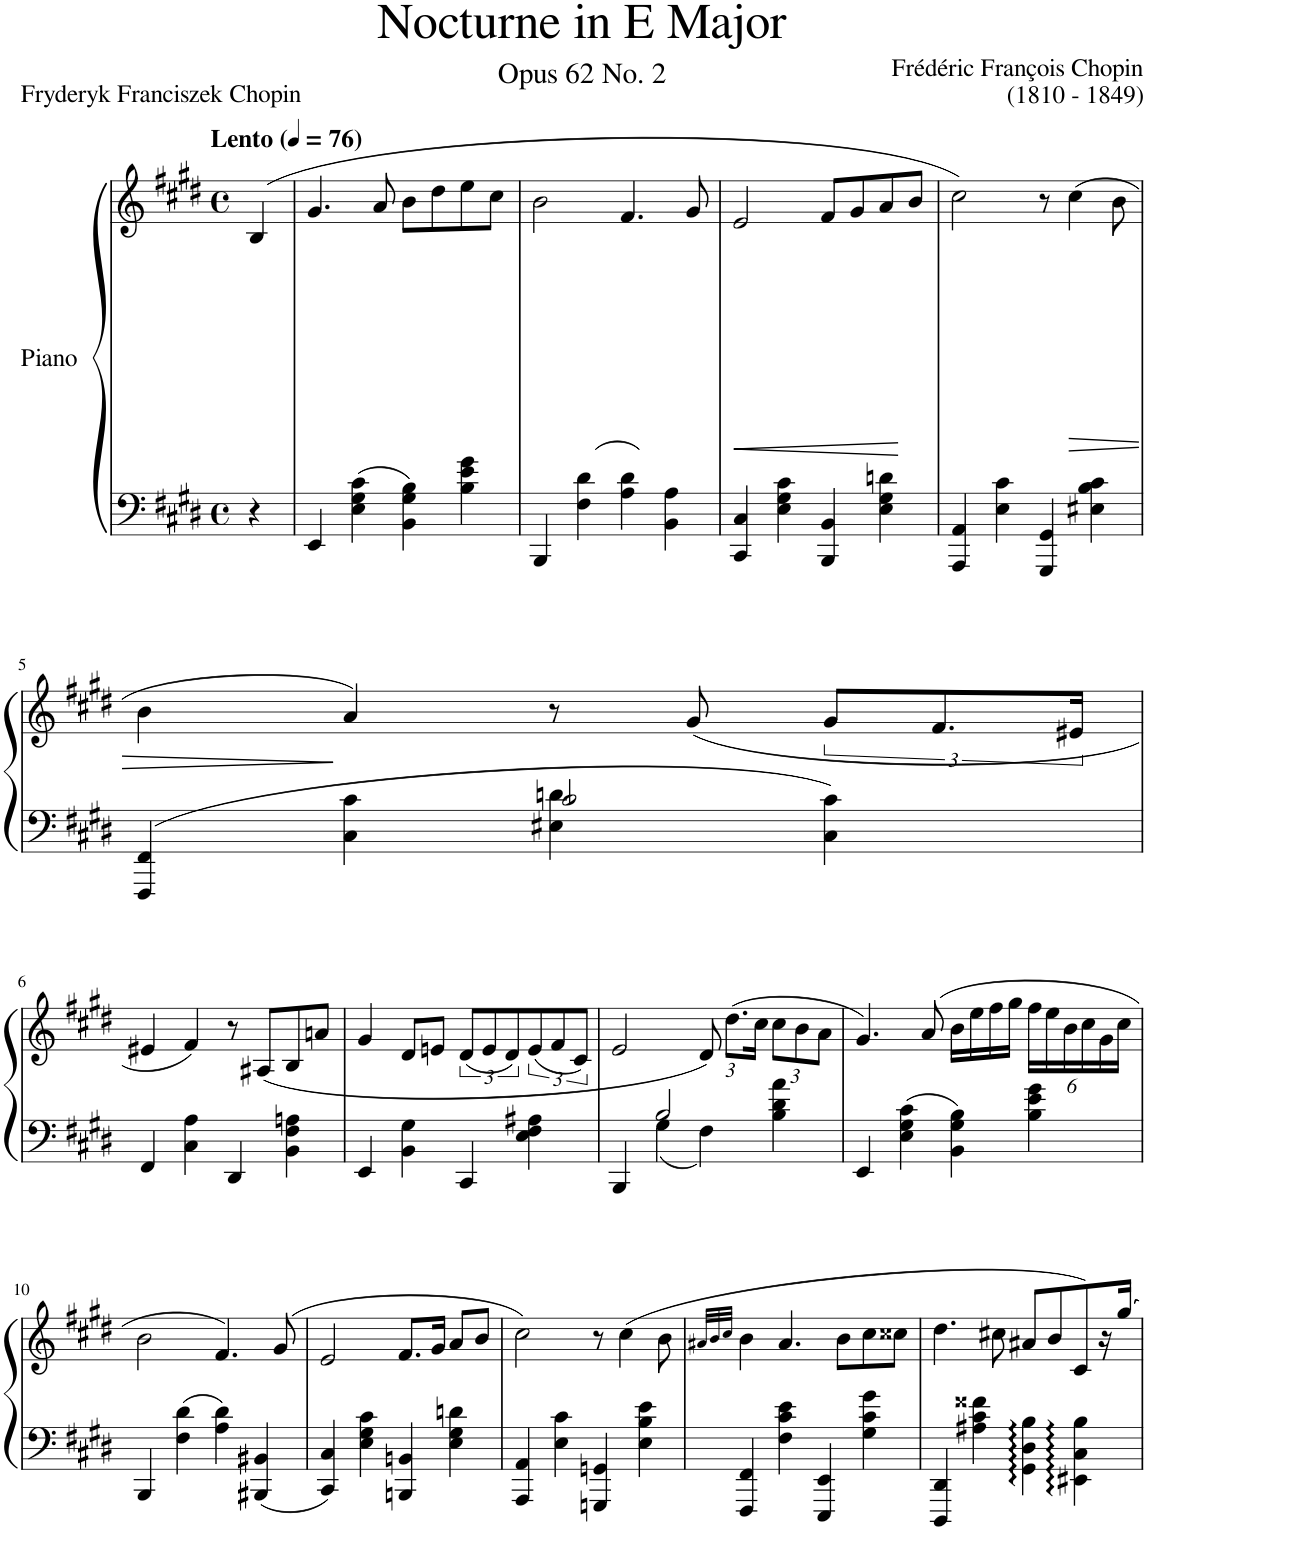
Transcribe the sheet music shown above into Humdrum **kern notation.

**kern	**kern	**dynam
*part1	*part1	*part1
*staff2	*staff1	*staff1/2
*I"Piano	*	*
*I'Pno	*	*
*clefF4	*clefG2	*
*k[f#c#g#d#]	*k[f#c#g#d#]	*
*M4/4	*M4/4	*
*met(c)	*met(c)	*
*MM76	*MM76	*
=	=	=
!	!LO:TX:a:B:t=Lento	!
4r	(4B/	.
=1	=1	=1
4EE/	4.g#/	.
4E\ 4G#\ 4c#\	.	.
.	8a/	.
4BB\ 4G#\ 4B\	8b\L	.
.	8dd#\	.
4B\ 4e\ 4g#\	8ee\	.
.	8cc#\J	.
=2	=2	=2
4BBB/	2b\	.
4F#\ 4d#\	.	.
4A\ 4d#\	4.f#/	.
4BB\ 4A\	.	.
.	8g#/	.
=3	=3	=3
!	!	!LO:HP:b
4CC#/ 4C#/	2e/	<
4E\ 4G#\ 4c#\	.	.
4BBB/ 4BB/	8f#/L	.
.	8g#/	.
4E\ 4G#\ 4dn\	8a/	.
.	8b/J	[
=4	=4	=4
4AAA/ 4AA/	2cc#\)	.
4E\ 4c#\	.	.
4GGG#/ 4GG#/	8r	.
!	!	!LO:HP:b
.	(4cc#\	>
4E#X\ 4B\ 4c#\	.	.
.	8b\	.
!!LO:LB:g=z
=5	=5	=5
*^	*	*
4FFF#/ 4FF#/	2ryy	4b\	.
4C#\ 4c#\	.	4a/)	]
4E#X\ 4dn\	2B/	8r	.
.	.	(8g#/	.
4C#\ 4c#\	.	12g#/L	.
.	.	12.f#/	.
.	.	24e#X/Jk	.
*v	*v	*	*
!!LO:LB:g=z
=6	=6	=6
4FF#/	4e#X/	.
4C#\ 4A\	4f#/)	.
4DD#/	8r	.
.	(8A#X/L	.
4BB\ 4F#\ 4An\	8B/	.
.	8an/J	.
=7	=7	=7
4EE/	4g#/	.
4BB\ 4G#\	8d#/L	.
.	8en/J	.
4CC#/	(12d#/L	.
.	12e/	.
.	12d#/)	.
4E\ 4F#\ 4A#X\	(12e/	.
.	12f#/	.
.	12c#/J)	.
=8	=8	=8
*^	*	*
4BBB/	4ryy	2e/	.
2B/	4G#\	.	.
*	*	*Xbrackettup	*
.	4F#\	12d#/)	.
.	.	(12.dd#\L	.
.	.	24cc#\Jk	.
4B\ 4d#\ 4a\	4ryy	12cc#\L	.
.	.	12b\	.
.	.	12a\J	.
*v	*v	*	*
=9	=9	=9
4EE/	4.g#/)	.
4E\ 4G#\ 4c#\	.	.
.	(8a/	.
4BB\ 4G#\ 4B\	16b\LL	.
.	16ee\	.
.	16ff#\	.
.	16gg#\JJ	.
4B\ 4e\ 4g#\	24ff#\LL	.
.	24ee\	.
.	24b\	.
.	24cc#\	.
.	24g#\	.
.	24cc#\JJ	.
!!LO:LB:g=z
=10	=10	=10
4BBB/	2b\	.
4F#\ 4d#\	.	.
4A\ 4d#\	4.f#/)	.
4BBB#X/ 4BB#X/	.	.
.	(8g#/	.
=11	=11	=11
4CC#/ 4C#/	2e/	.
4E\ 4G#\ 4c#\	.	.
4BBBn/ 4BBn/	8.f#/L	.
.	16g#/Jk	.
4E\ 4G#\ 4dn\	8a/L	.
.	8b/J	.
=12	=12	=12
4AAA/ 4AA/	2cc#\)	.
4E\ 4c#\	.	.
4GGGn/ 4GGn/	8r	.
.	(4cc#\	.
4E\ 4B\ 4e\	.	.
.	8b\	.
=13	=13	=13
.	32qa#X/LLL	.
.	32qb/	.
.	32qcc#/JJJ	.
4FFF#/ 4FF#/	4b\	.
4F#\ 4c#\ 4e\	4.a#/	.
4EEE/ 4EE/	.	.
.	8b\L	.
4G#\ 4c#\ 4g#\	8cc#\	.
.	8cc##X\J	.
=14	=14	=14
4DDD#/ 4DD#/	4.dd#\	.
4A#X\ 4c#\ 4f##X\	.	.
.	8cc#X\	.
4GG#\ 4D#\ 4B\	8a#X/L	.
.	8b/	.
4EE#X\ 4C#\ 4B\	8c#/)	.
.	16r	.
.	16gg#/JJ	.
=	=	=
*-	*-	*-
